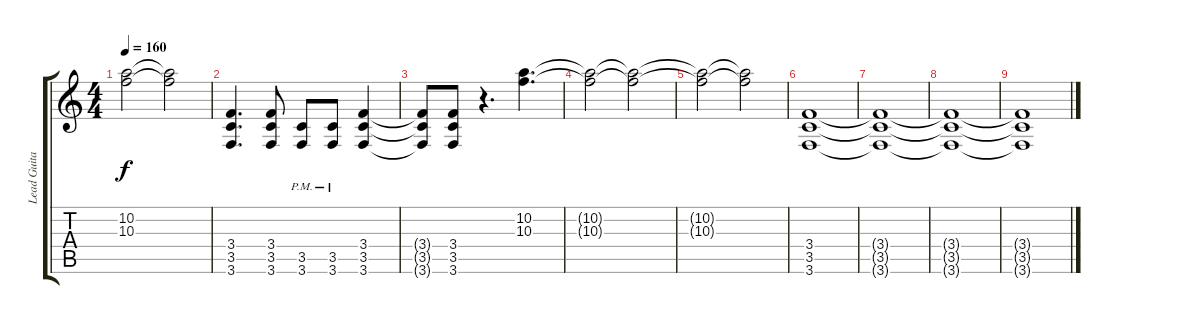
\track ("Lead Guitar" "Lead Guita") {instrument distortionguitar}
\staff {score tabs}
\tuning (E4 B3 G3 D3 A2 D2) {hide}
\ts (4 4)
\tempo 160
\clef g2
\ks c
(10.2{t} 10.3{t}).2{dy f} (10.2{t} 10.3{t}).2 |
(3.4 3.5 3.6).4{d volume 14} (3.4 3.5 3.6).8 (3.5{pm} 3.6{pm}).8 (3.5{pm} 3.6{pm}).8 (3.4 3.5 3.6).4 |
(3.4{t} 3.5{t} 3.6{t}).8 (3.4 3.5 3.6).8 r.4{d} (10.2 10.3).4{d} |
(10.2{t} 10.3{t}).2 (10.2{t} 10.3{t}).2{volume 1} |
(10.2{t} 10.3{t}).2 (10.2{t} 10.3{t}).2 |
(3.4 3.5 3.6).1 |
(3.4{t} 3.5{t} 3.6{t}).1 |
(3.4{t} 3.5{t} 3.6{t}).1 |
(3.4{t} 3.5{t} 3.6{t}).1
